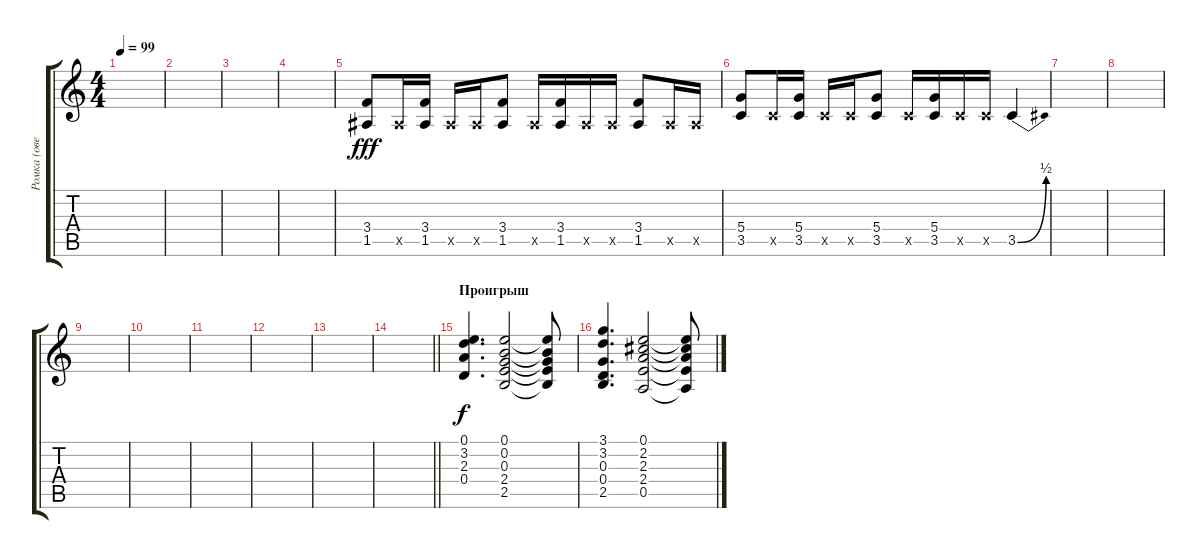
\track ("Ромка (овердрайв)" "Ромка (ове") {instrument overdrivenguitar}
\staff {score tabs}
\tuning (E4 B3 G3 D3 A2 E2) {hide}
\ts (4 4)
\tempo 99
\clef g2
\ks c
|
|
|
|
(3.4 1.5).8{dy fff balance 16} 1.5{x}.16 (3.4 1.5).16 1.5{x}.16 1.5{x}.16 (3.4 1.5).8 1.5{x}.16 (3.4 1.5).16 1.5{x}.16 1.5{x}.16 (3.4 1.5).8 1.5{x}.16 1.5{x}.16 |
(5.4 3.5).8 3.5{x}.16 (5.4 3.5).16 3.5{x}.16 3.5{x}.16 (5.4 3.5).8 3.5{x}.16 (5.4 3.5).16 3.5{x}.16 3.5{x}.16 3.5{be (bend 0 0 60 2)}.4 |
|
|
|
|
|
|
|
\barLineRight lightlight
|
\section ("" "Проигрыш")
(0.1 3.2 2.3 0.4).4{d dy f} (0.1 0.2 0.3 2.4 2.5).2 (0.1{t} 0.2{t} 0.3{t} 2.4{t} 2.5{t}).8 |
(3.1 3.2 0.3 0.4 2.5).4{d} (0.1 2.2 2.3 2.4 0.5).2 (0.1{t} 2.2{t} 2.3{t} 2.4{t} 0.5{t}).8
